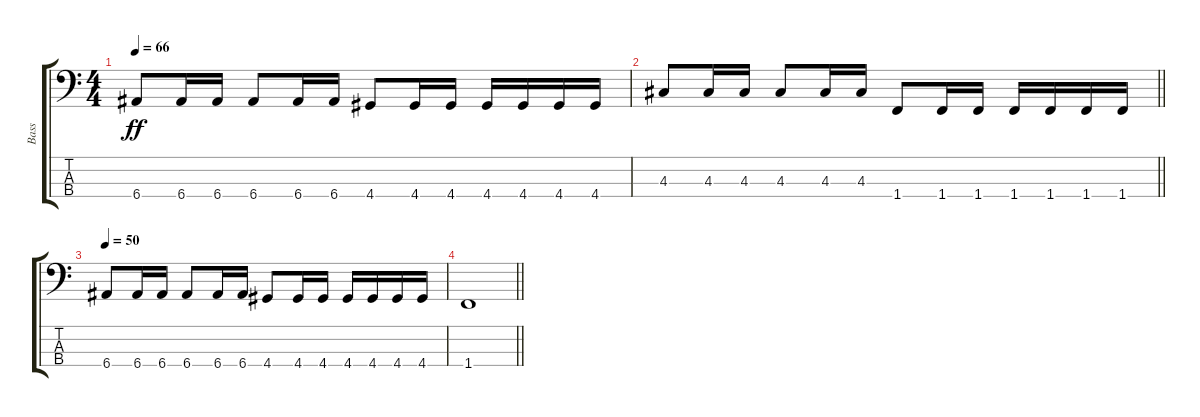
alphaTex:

\track ("Bass" "Bass") {instrument electricbassfinger}
\staff {score tabs}
\tuning (G2 D2 A1 E1) {hide}
\ts (4 4)
\tempo 66
\clef f4
\ks c
6.4.8{dy ff} 6.4.16 6.4.16 6.4.8 6.4.16 6.4.16 4.4.8 4.4.16 4.4.16 4.4.16 4.4.16 4.4.16 4.4.16 |
\barLineRight lightlight
4.3.8 4.3.16 4.3.16 4.3.8 4.3.16 4.3.16 1.4.8 1.4.16 1.4.16 1.4.16 1.4.16 1.4.16 1.4.16 |
\tempo 50
6.4.8 6.4.16 6.4.16 6.4.8 6.4.16 6.4.16 4.4.8 4.4.16 4.4.16 4.4.16 4.4.16 4.4.16 4.4.16 |
\barLineRight lightlight
1.4.1
